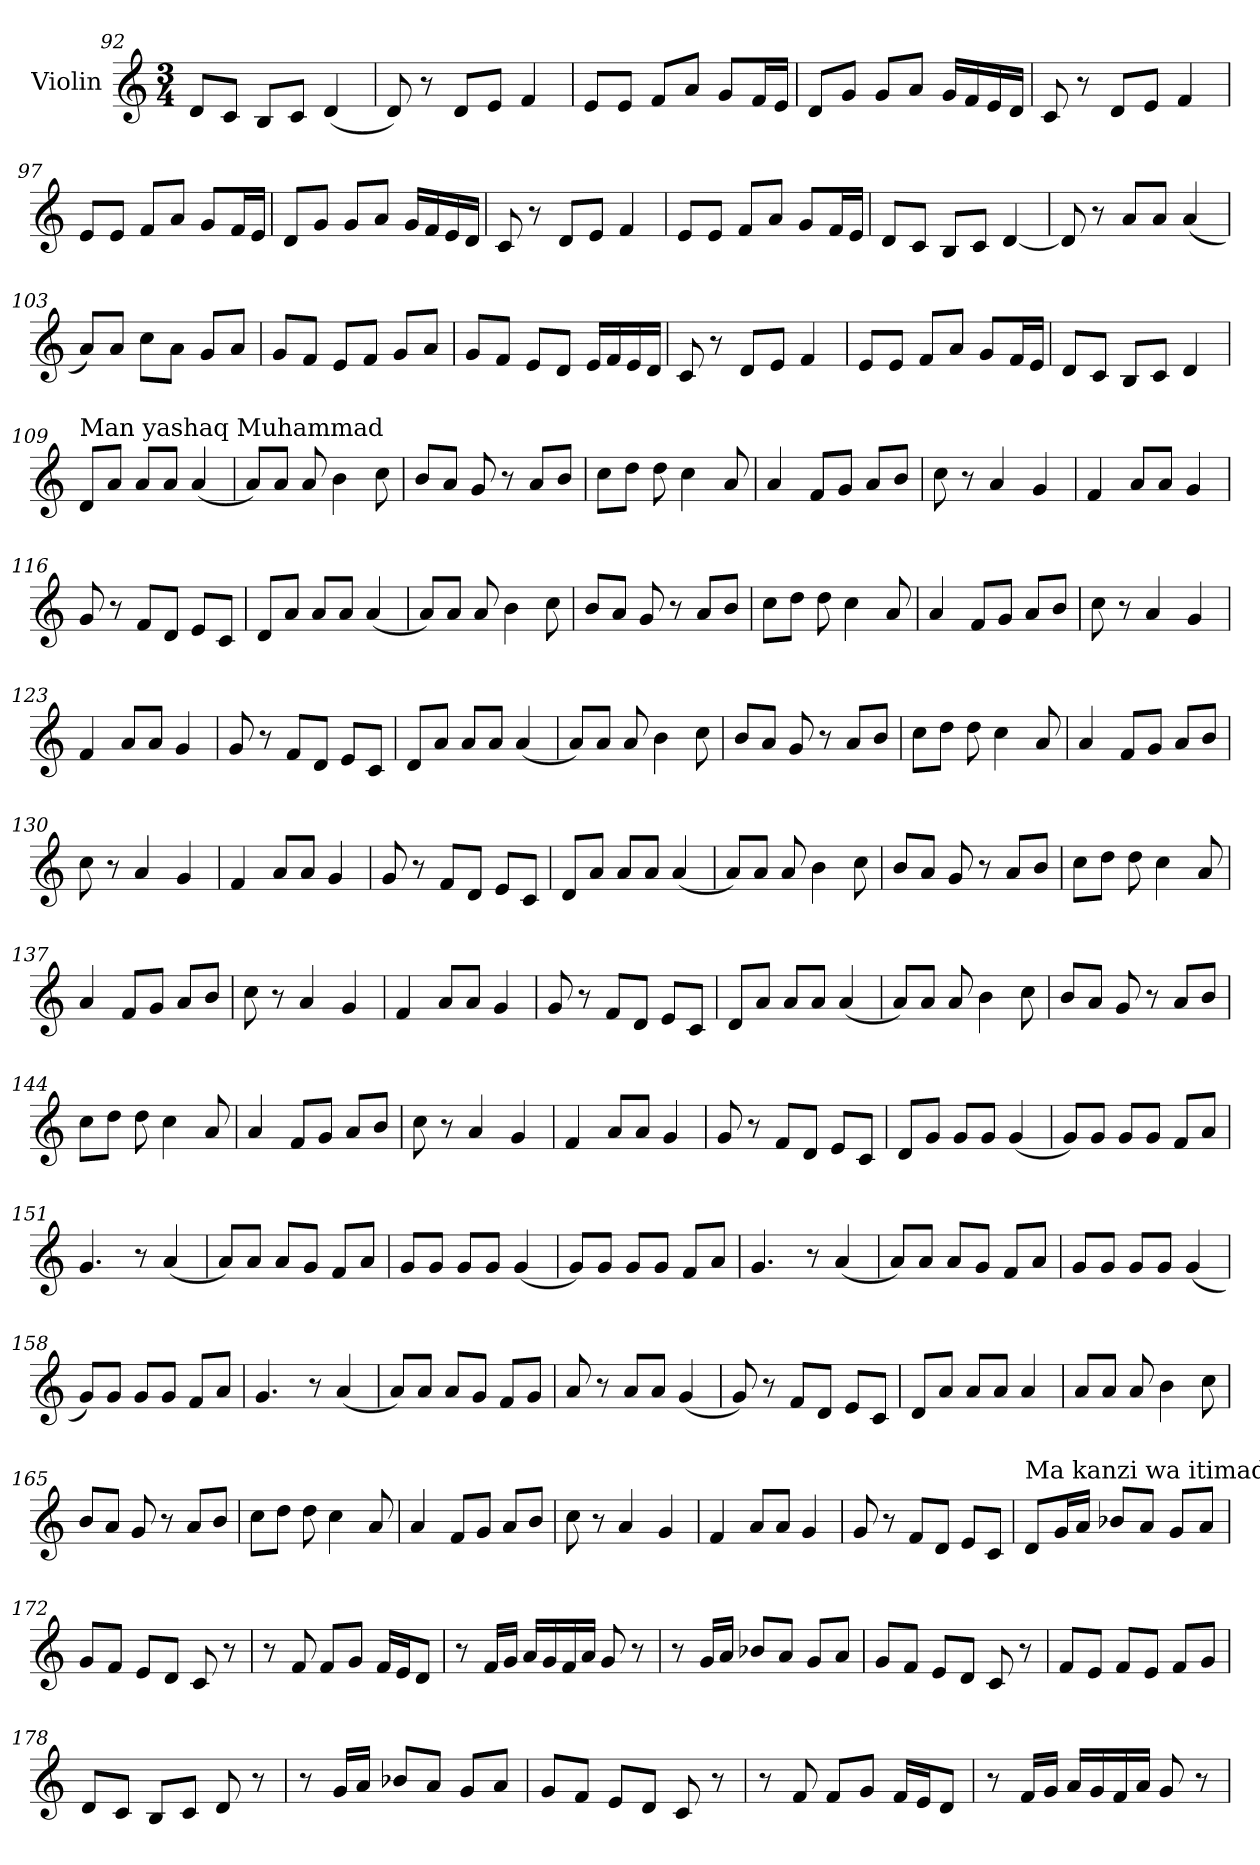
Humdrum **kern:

**kern
*part1
*staff1
*I"Violin
*clefG2
*k[]
*M3/4
=92
8d/L
8c/J
8B/L
8c/J
(<4d/
=93
8d/)
8r
8d/L
8e/J
4f/
=94
8e/L
8e/J
8f/L
8a/J
8g/L
16f/L
16e/JJ
=95
8d/L
8g/J
8g/L
8a/J
16g/LL
16f/
16e/
16d/JJ
!!LO:LB:g=z
=96
8c/
8r
8d/L
8e/J
4f/
=97
8e/L
8e/J
8f/L
8a/J
8g/L
16f/L
16e/JJ
=98
8d/L
8g/J
8g/L
8a/J
16g/LL
16f/
16e/
16d/JJ
=99
8c/
8r
8d/L
8e/J
4f/
=100
8e/L
8e/J
8f/L
8a/J
8g/L
16f/L
16e/JJ
=101
8d/L
8c/J
8B/L
8c/J
[4d/
!!LO:LB:g=z
=102
8d/]
8r
8a/L
8a/J
(<4a/
=103
8a/L)
8a/J
8cc\L
8a\J
8g/L
8a/J
=104
8g/L
8f/J
8e/L
8f/J
8g/L
8a/J
=105
8g/L
8f/J
8e/L
8d/J
16e/LL
16f/
16e/
16d/JJ
=106
8c/
8r
8d/L
8e/J
4f/
=107
8e/L
8e/J
8f/L
8a/J
8g/L
16f/L
16e/JJ
!!LO:LB:g=z
=108
8d/L
8c/J
8B/L
8c/J
4d/
=109
!LO:TX:a:t=Man yashaq Muhammad
8d/L
8a/J
8a/L
8a/J
(<4a/
=110
8a/L)
8a/J
8a/
4b\
8cc\
=111
8b/L
8a/J
8g/
8r
8a/L
8b/J
=112
8cc\L
8dd\J
8dd\
4cc\
8a/
=113
4a/
8f/L
8g/J
8a/L
8b/J
!!LO:LB:g=z
=114
8cc\
8r
4a/
4g/
=115
4f/
8a/L
8a/J
4g/
=116
8g/
8r
8f/L
8d/J
8e/L
8c/J
=117
8d/L
8a/J
8a/L
8a/J
(<4a/
=118
8a/L)
8a/J
8a/
4b\
8cc\
=119
8b/L
8a/J
8g/
8r
8a/L
8b/J
!!LO:LB:g=z
=120
8cc\L
8dd\J
8dd\
4cc\
8a/
=121
4a/
8f/L
8g/J
8a/L
8b/J
=122
8cc\
8r
4a/
4g/
=123
4f/
8a/L
8a/J
4g/
=124
8g/
8r
8f/L
8d/J
8e/L
8c/J
=125
8d/L
8a/J
8a/L
8a/J
(<4a/
!!LO:LB:g=z
=126
8a/L)
8a/J
8a/
4b\
8cc\
=127
8b/L
8a/J
8g/
8r
8a/L
8b/J
=128
8cc\L
8dd\J
8dd\
4cc\
8a/
=129
4a/
8f/L
8g/J
8a/L
8b/J
=130
8cc\
8r
4a/
4g/
=131
4f/
8a/L
8a/J
4g/
!!LO:PB:g=z
=132
8g/
8r
8f/L
8d/J
8e/L
8c/J
=133
8d/L
8a/J
8a/L
8a/J
(<4a/
=134
8a/L)
8a/J
8a/
4b\
8cc\
=135
8b/L
8a/J
8g/
8r
8a/L
8b/J
=136
8cc\L
8dd\J
8dd\
4cc\
8a/
=137
4a/
8f/L
8g/J
8a/L
8b/J
!!LO:LB:g=z
=138
8cc\
8r
4a/
4g/
=139
4f/
8a/L
8a/J
4g/
=140
8g/
8r
8f/L
8d/J
8e/L
8c/J
=141
8d/L
8a/J
8a/L
8a/J
(<4a/
=142
8a/L)
8a/J
8a/
4b\
8cc\
=143
8b/L
8a/J
8g/
8r
8a/L
8b/J
!!LO:LB:g=z
=144
8cc\L
8dd\J
8dd\
4cc\
8a/
=145
4a/
8f/L
8g/J
8a/L
8b/J
=146
8cc\
8r
4a/
4g/
=147
4f/
8a/L
8a/J
4g/
=148
8g/
8r
8f/L
8d/J
8e/L
8c/J
=149
8d/L
8g/J
8g/L
8g/J
(<4g/
!!LO:LB:g=z
=150
8g/L)
8g/J
8g/L
8g/J
8f/L
8a/J
=151
4.g/
8r
(<4a/
=152
8a/L)
8a/J
8a/L
8g/J
8f/L
8a/J
=153
8g/L
8g/J
8g/L
8g/J
(<4g/
=154
8g/L)
8g/J
8g/L
8g/J
8f/L
8a/J
=155
4.g/
8r
(<4a/
!!LO:LB:g=z
=156
8a/L)
8a/J
8a/L
8g/J
8f/L
8a/J
=157
8g/L
8g/J
8g/L
8g/J
(<4g/
=158
8g/L)
8g/J
8g/L
8g/J
8f/L
8a/J
=159
4.g/
8r
(<4a/
=160
8a/L)
8a/J
8a/L
8g/J
8f/L
8g/J
=161
8a/
8r
8a/L
8a/J
(<4g/
!!LO:LB:g=z
=162
8g/)
8r
8f/L
8d/J
8e/L
8c/J
=163
8d/L
8a/J
8a/L
8a/J
4a/
=164
8a/L
8a/J
8a/
4b\
8cc\
=165
8b/L
8a/J
8g/
8r
8a/L
8b/J
=166
8cc\L
8dd\J
8dd\
4cc\
8a/
=167
4a/
8f/L
8g/J
8a/L
8b/J
!!LO:LB:g=z
=168
8cc\
8r
4a/
4g/
=169
4f/
8a/L
8a/J
4g/
=170
8g/
8r
8f/L
8d/J
8e/L
8c/J
=171
*MM70
!LO:TX:a:t=Ma kanzi wa itimadi
8d/L
16g/L
16a/JJ
8b-X/L
8a/J
8g/L
8a/J
=172
8g/L
8f/J
8e/L
8d/J
8c/
8r
=173
8r
8f/
8f/L
8g/J
16f/LL
16e/J
8d/J
!!LO:LB:g=z
=174
8r
16f/LL
16g/JJ
16a/LL
16g/
16f/
16a/JJ
8g/
8r
=175
8r
16g/LL
16a/JJ
8b-X/L
8a/J
8g/L
8a/J
=176
8g/L
8f/J
8e/L
8d/J
8c/
8r
=177
8f/L
8e/J
8f/L
8e/J
8f/L
8g/J
=178
8d/L
8c/J
8B/L
8c/J
8d/
8r
!!LO:PB:g=z
=179
8r
16g/LL
16a/JJ
8b-X/L
8a/J
8g/L
8a/J
=180
8g/L
8f/J
8e/L
8d/J
8c/
8r
=181
8r
8f/
8f/L
8g/J
16f/LL
16e/J
8d/J
=182
8r
16f/LL
16g/JJ
16a/LL
16g/
16f/
16a/JJ
8g/
8r
=
*-
